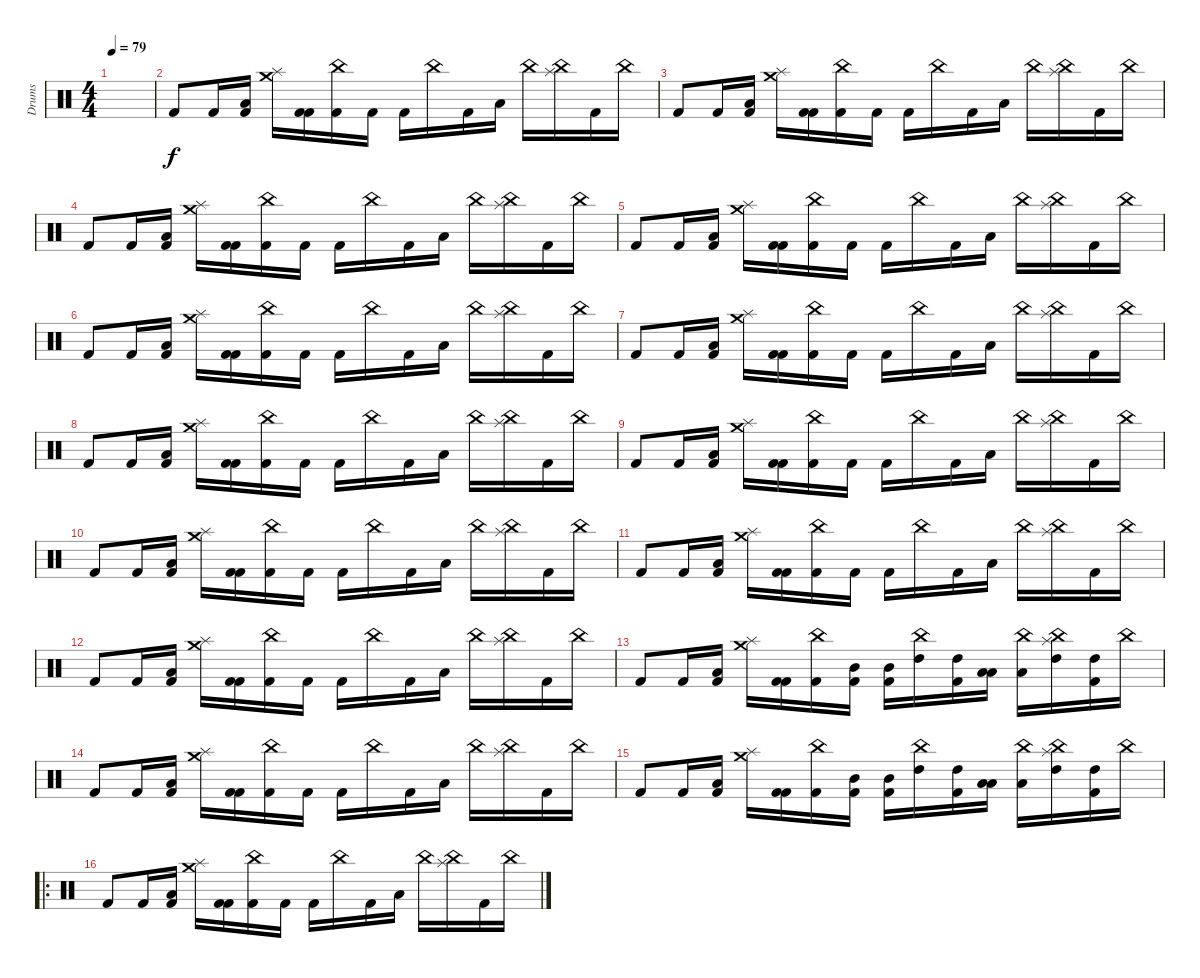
\track ("Drums" "Drums") {instrument percussion}
\staff {score}
\articulation defaults
\ts (4 4)
\tempo 79
\clef neutral
\ks c
|
"Kick (hit) 2".8 "Kick (hit) 2".16 ("Low Floor Tom (hit)" "Kick (hit) 2").16 ("Splash (hit)" "Crash medium (hit)").16 ("Kick (hit) 2" "Kick (hit) 2").16 ("China (hit)" "Kick (hit) 2").16 "Kick (hit) 2".16 "Kick (hit) 2".16 "China (hit)".16 "Kick (hit) 2".16 "Low Tom (hit)".16 "China (hit)".16 ("Splash (hit)" "China (hit)").16 "Kick (hit) 2".16 "China (hit)".16 |
"Kick (hit) 2".8 "Kick (hit) 2".16 ("Low Floor Tom (hit)" "Kick (hit) 2").16 ("Splash (hit)" "Crash medium (hit)").16 ("Kick (hit) 2" "Kick (hit) 2").16 ("China (hit)" "Kick (hit) 2").16 "Kick (hit) 2".16 "Kick (hit) 2".16 "China (hit)".16 "Kick (hit) 2".16 "Low Tom (hit)".16 "China (hit)".16 ("Splash (hit)" "China (hit)").16 "Kick (hit) 2".16 "China (hit)".16 |
"Kick (hit) 2".8 "Kick (hit) 2".16 ("Low Floor Tom (hit)" "Kick (hit) 2").16 ("Splash (hit)" "Crash medium (hit)").16 ("Kick (hit) 2" "Kick (hit) 2").16 ("China (hit)" "Kick (hit) 2").16 "Kick (hit) 2".16 "Kick (hit) 2".16 "China (hit)".16 "Kick (hit) 2".16 "Low Tom (hit)".16 "China (hit)".16 ("Splash (hit)" "China (hit)").16 "Kick (hit) 2".16 "China (hit)".16 |
"Kick (hit) 2".8 "Kick (hit) 2".16 ("Low Floor Tom (hit)" "Kick (hit) 2").16 ("Splash (hit)" "Crash medium (hit)").16 ("Kick (hit) 2" "Kick (hit) 2").16 ("China (hit)" "Kick (hit) 2").16 "Kick (hit) 2".16 "Kick (hit) 2".16 "China (hit)".16 "Kick (hit) 2".16 "Low Tom (hit)".16 "China (hit)".16 ("Splash (hit)" "China (hit)").16 "Kick (hit) 2".16 "China (hit)".16 |
"Kick (hit) 2".8 "Kick (hit) 2".16 ("Low Floor Tom (hit)" "Kick (hit) 2").16 ("Splash (hit)" "Crash medium (hit)").16 ("Kick (hit) 2" "Kick (hit) 2").16 ("China (hit)" "Kick (hit) 2").16 "Kick (hit) 2".16 "Kick (hit) 2".16 "China (hit)".16 "Kick (hit) 2".16 "Low Tom (hit)".16 "China (hit)".16 ("Splash (hit)" "China (hit)").16 "Kick (hit) 2".16 "China (hit)".16 |
"Kick (hit) 2".8 "Kick (hit) 2".16 ("Low Floor Tom (hit)" "Kick (hit) 2").16 ("Splash (hit)" "Crash medium (hit)").16 ("Kick (hit) 2" "Kick (hit) 2").16 ("China (hit)" "Kick (hit) 2").16 "Kick (hit) 2".16 "Kick (hit) 2".16 "China (hit)".16 "Kick (hit) 2".16 "Low Tom (hit)".16 "China (hit)".16 ("Splash (hit)" "China (hit)").16 "Kick (hit) 2".16 "China (hit)".16 |
"Kick (hit) 2".8 "Kick (hit) 2".16 ("Low Floor Tom (hit)" "Kick (hit) 2").16 ("Splash (hit)" "Crash medium (hit)").16 ("Kick (hit) 2" "Kick (hit) 2").16 ("China (hit)" "Kick (hit) 2").16 "Kick (hit) 2".16 "Kick (hit) 2".16 "China (hit)".16 "Kick (hit) 2".16 "Low Tom (hit)".16 "China (hit)".16 ("Splash (hit)" "China (hit)").16 "Kick (hit) 2".16 "China (hit)".16 |
"Kick (hit) 2".8 "Kick (hit) 2".16 ("Low Floor Tom (hit)" "Kick (hit) 2").16 ("Splash (hit)" "Crash medium (hit)").16 ("Kick (hit) 2" "Kick (hit) 2").16 ("China (hit)" "Kick (hit) 2").16 "Kick (hit) 2".16 "Kick (hit) 2".16 "China (hit)".16 "Kick (hit) 2".16 "Low Tom (hit)".16 "China (hit)".16 ("Splash (hit)" "China (hit)").16 "Kick (hit) 2".16 "China (hit)".16 |
"Kick (hit) 2".8 "Kick (hit) 2".16 ("Low Floor Tom (hit)" "Kick (hit) 2").16 ("Splash (hit)" "Crash medium (hit)").16 ("Kick (hit) 2" "Kick (hit) 2").16 ("China (hit)" "Kick (hit) 2").16 "Kick (hit) 2".16 "Kick (hit) 2".16 "China (hit)".16 "Kick (hit) 2".16 "Low Tom (hit)".16 "China (hit)".16 ("Splash (hit)" "China (hit)").16 "Kick (hit) 2".16 "China (hit)".16 |
"Kick (hit) 2".8 "Kick (hit) 2".16 ("Low Floor Tom (hit)" "Kick (hit) 2").16 ("Splash (hit)" "Crash medium (hit)").16 ("Kick (hit) 2" "Kick (hit) 2").16 ("China (hit)" "Kick (hit) 2").16 "Kick (hit) 2".16 "Kick (hit) 2".16 "China (hit)".16 "Kick (hit) 2".16 "Low Tom (hit)".16 "China (hit)".16 ("Splash (hit)" "China (hit)").16 "Kick (hit) 2".16 "China (hit)".16 |
"Kick (hit) 2".8 "Kick (hit) 2".16 ("Low Floor Tom (hit)" "Kick (hit) 2").16 ("Splash (hit)" "Crash medium (hit)").16 ("Kick (hit) 2" "Kick (hit) 2").16 ("China (hit)" "Kick (hit) 2").16 "Kick (hit) 2".16 "Kick (hit) 2".16 "China (hit)".16 "Kick (hit) 2".16 "Low Tom (hit)".16 "China (hit)".16 ("Splash (hit)" "China (hit)").16 "Kick (hit) 2".16 "China (hit)".16 |
"Kick (hit) 2".8 "Kick (hit) 2".16 ("Low Floor Tom (hit)" "Kick (hit) 2").16 ("Splash (hit)" "Crash medium (hit)").16 ("Kick (hit) 2" "Kick (hit) 2").16 ("China (hit)" "Kick (hit) 2").16 ("Mid Tom (hit)" "Kick (hit) 2").16 ("Mid Tom (hit)" "Kick (hit) 2").16 ("High Tom (hit)" "China (hit)").16 ("High Tom (hit)" "Kick (hit) 2").16 ("Low Tom (hit)" "Low Tom (hit)").16 ("Low Tom (hit)" "China (hit)").16 ("High Tom (hit)" "Splash (hit)" "China (hit)").16 ("High Tom (hit)" "Kick (hit) 2").16 "China (hit)".16 |
"Kick (hit) 2".8 "Kick (hit) 2".16 ("Low Floor Tom (hit)" "Kick (hit) 2").16 ("Splash (hit)" "Crash medium (hit)").16 ("Kick (hit) 2" "Kick (hit) 2").16 ("China (hit)" "Kick (hit) 2").16 "Kick (hit) 2".16 "Kick (hit) 2".16 "China (hit)".16 "Kick (hit) 2".16 "Low Tom (hit)".16 "China (hit)".16 ("Splash (hit)" "China (hit)").16 "Kick (hit) 2".16 "China (hit)".16 |
"Kick (hit) 2".8 "Kick (hit) 2".16 ("Low Floor Tom (hit)" "Kick (hit) 2").16 ("Splash (hit)" "Crash medium (hit)").16 ("Kick (hit) 2" "Kick (hit) 2").16 ("China (hit)" "Kick (hit) 2").16 ("Mid Tom (hit)" "Kick (hit) 2").16 ("Mid Tom (hit)" "Kick (hit) 2").16 ("High Tom (hit)" "China (hit)").16 ("High Tom (hit)" "Kick (hit) 2").16 ("Low Tom (hit)" "Low Tom (hit)").16 ("Low Tom (hit)" "China (hit)").16 ("High Tom (hit)" "Splash (hit)" "China (hit)").16 ("High Tom (hit)" "Kick (hit) 2").16 "China (hit)".16 |
\ro "Kick (hit) 2".8 "Kick (hit) 2".16
("Low Floor Tom (hit)" "Kick (hit) 2").16 ("Splash (hit)" "Crash medium (hit)").16 ("Kick (hit) 2" "Kick (hit) 2").16 ("China (hit)" "Kick (hit) 2").16 "Kick (hit) 2".16 "Kick (hit) 2".16 "China (hit)".16 "Kick (hit) 2".16 "Low Tom (hit)".16 "China (hit)".16 ("Splash (hit)" "China (hit)").16 "Kick (hit) 2".16 "China (hit)".16
